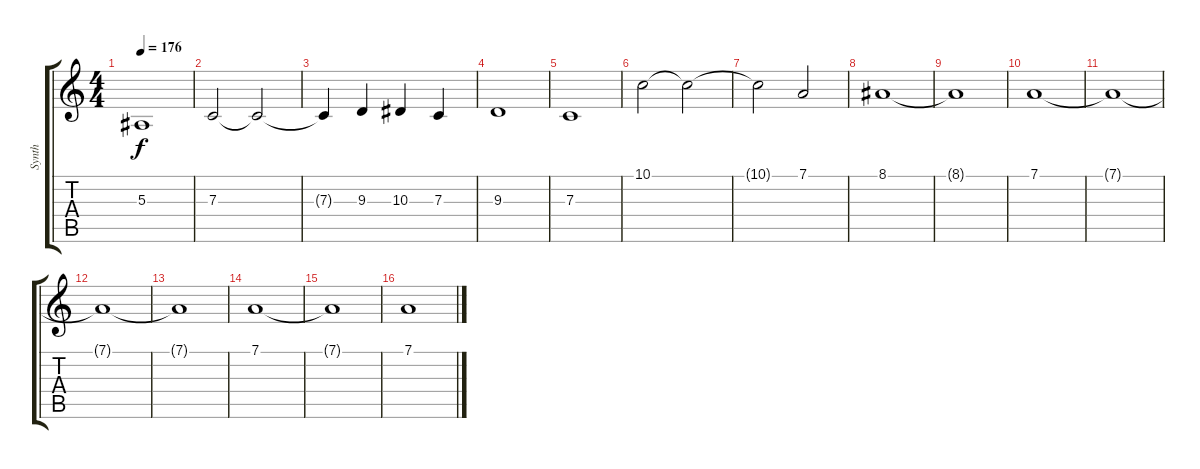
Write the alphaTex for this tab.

\track ("Synth" "Synth") {instrument synthstrings2}
\staff {score tabs}
\tuning (D4 A3 F3 C3 G2 D2) {hide}
\ts (4 4)
\tempo 176
\clef g2
\ks c
5.3{t}.1{dy f} |
7.3.2 7.3{t}.2 |
7.3{t}.4 9.3.4 10.3.4 7.3.4 |
9.3.1 |
7.3.1 |
10.1.2 10.1{t}.2 |
10.1{t}.2 7.1.2 |
8.1.1 |
8.1{t}.1 |
7.1.1 |
7.1{t}.1 |
7.1{t}.1 |
7.1{t}.1 |
7.1.1 |
7.1{t}.1 |
7.1.1
